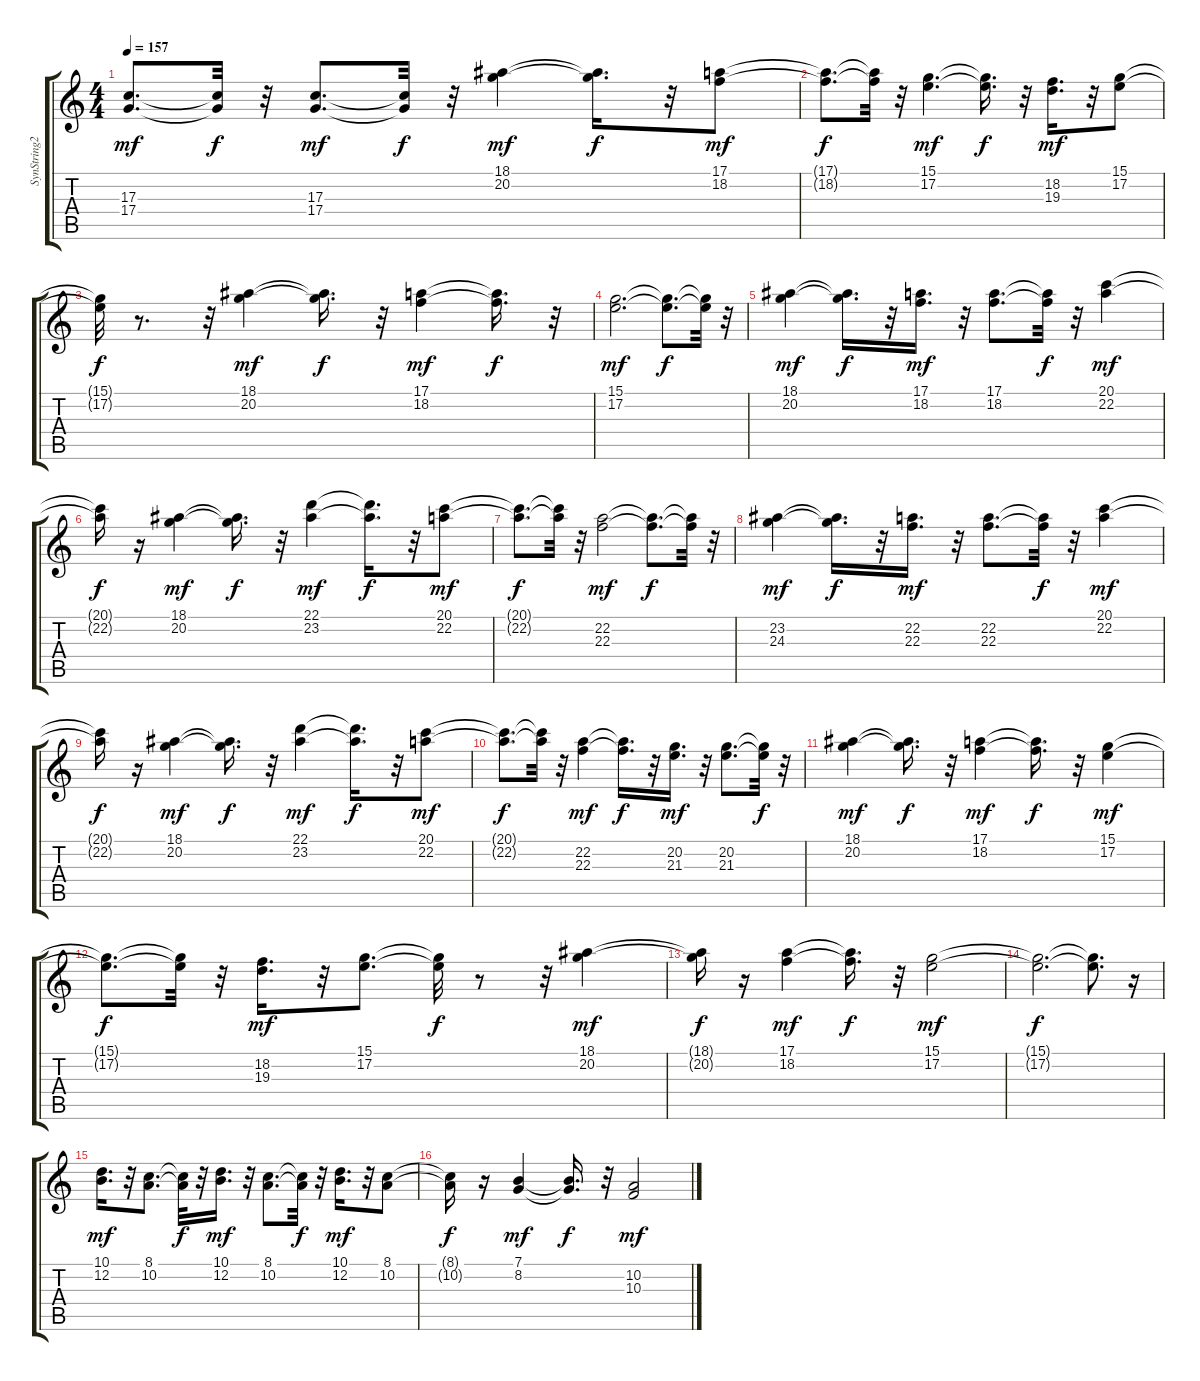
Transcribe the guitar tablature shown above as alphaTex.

\track ("SynString2          " "SynString2") {instrument synthstrings2}
\staff {score tabs}
\tuning (E4 B3 G3 D3 A2 E2) {hide}
\ts (4 4)
\tempo 157
\clef g2
\ks c
(17.3 17.4).8{d dy mf} (17.3{t} 17.4{t}).32{dy f} r.32 (17.3 17.4).8{d dy mf} (17.3{t} 17.4{t}).32{dy f} r.32 (18.1 20.2).4{dy mf} (18.1{t} 20.2{t}).16{d dy f} r.32 (17.1 18.2).8{dy mf} |
(17.1{t} 18.2{t}).8{d dy f} (17.1{t} 18.2{t}).32 r.32 (15.1 17.2).4{d dy mf} (15.1{t} 17.2{t}).16{d dy f} r.32 (18.2 19.3).16{d dy mf} r.32 (15.1 17.2).8 |
(15.1{t} 17.2{t}).32{dy f} r.8{d} r.32 (18.1 20.2).4{dy mf} (18.1{t} 20.2{t}).16{d dy f} r.32 (17.1 18.2).4{dy mf} (17.1{t} 18.2{t}).16{d dy f} r.32 |
(15.1 17.2).2{d dy mf} (15.1{t} 17.2{t}).8{d dy f} (15.1{t} 17.2{t}).32 r.32 |
(18.1 20.2).4{dy mf} (18.1{t} 20.2{t}).16{d dy f} r.32 (17.1 18.2).16{d dy mf} r.32 (17.1 18.2).8{d} (17.1{t} 18.2{t}).32{dy f} r.32 (20.1 22.2).4{dy mf} |
(20.1{t} 22.2{t}).16{dy f} r.16 (18.1 20.2).4{dy mf} (18.1{t} 20.2{t}).16{d dy f} r.32 (22.1 23.2).4{dy mf} (22.1{t} 23.2{t}).16{d dy f} r.32 (20.1 22.2).8{dy mf} |
(20.1{t} 22.2{t}).8{d dy f} (20.1{t} 22.2{t}).32 r.32 (22.2 22.3).2{dy mf} (22.2{t} 22.3{t}).8{d dy f} (22.2{t} 22.3{t}).32 r.32 |
(23.2 24.3).4{dy mf} (23.2{t} 24.3{t}).16{d dy f} r.32 (22.2 22.3).16{d dy mf} r.32 (22.2 22.3).8{d} (22.2{t} 22.3{t}).32{dy f} r.32 (20.1 22.2).4{dy mf} |
(20.1{t} 22.2{t}).16{dy f} r.16 (18.1 20.2).4{dy mf} (18.1{t} 20.2{t}).16{d dy f} r.32 (22.1 23.2).4{dy mf} (22.1{t} 23.2{t}).16{d dy f} r.32 (20.1 22.2).8{dy mf} |
(20.1{t} 22.2{t}).8{d dy f} (20.1{t} 22.2{t}).32 r.32 (22.2 22.3).4{dy mf} (22.2{t} 22.3{t}).16{d dy f} r.32 (20.2 21.3).16{d dy mf} r.32 (20.2 21.3).8{d} (20.2{t} 21.3{t}).32{dy f} r.32 |
(18.1 20.2).4{dy mf} (18.1{t} 20.2{t}).16{d dy f} r.32 (17.1 18.2).4{dy mf} (17.1{t} 18.2{t}).16{d dy f} r.32 (15.1 17.2).4{dy mf} |
(15.1{t} 17.2{t}).8{d dy f} (15.1{t} 17.2{t}).32 r.32 (18.2 19.3).16{d dy mf} r.32 (15.1 17.2).8{d} (15.1{t} 17.2{t}).32{dy f} r.8 r.32 (18.1 20.2).4{dy mf} |
(18.1{t} 20.2{t}).16{dy f} r.16 (17.1 18.2).4{dy mf} (17.1{t} 18.2{t}).16{d dy f} r.32 (15.1 17.2).2{dy mf} |
(15.1{t} 17.2{t}).2{d dy f} (15.1{t} 17.2{t}).8{d} r.16 |
(10.1 12.2).16{d dy mf} r.32 (8.1 10.2).8{d} (8.1{t} 10.2{t}).32{dy f} r.32 (10.1 12.2).16{d dy mf} r.32 (8.1 10.2).8{d} (8.1{t} 10.2{t}).32{dy f} r.32 (10.1 12.2).16{d dy mf} r.32 (8.1 10.2).8 |
(8.1{t} 10.2{t}).16{dy f} r.16 (7.1 8.2).4{dy mf} (7.1{t} 8.2{t}).16{d dy f} r.32 (10.2 10.3).2{dy mf}
